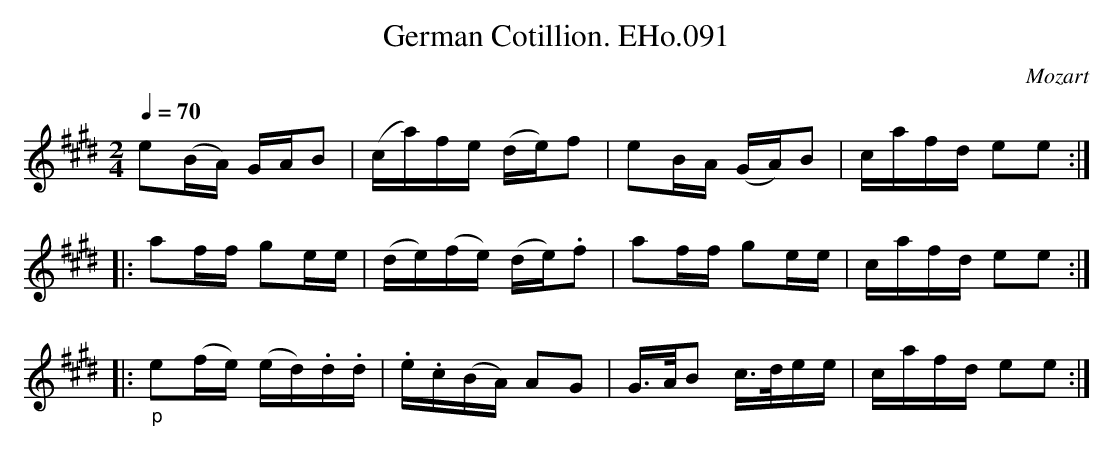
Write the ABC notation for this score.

X:1
T:German Cotillion. EHo.091
M:2/4
L:1/8
Q:1/4=70
C:Mozart
K:E
e(B/A/) G/A/B|(c/a/)f/e/ (d/e/)f|eB/A/ (G/A/)B|c/a/f/d/ ee:|
|:af/f/ ge/e/|(d/e/)(f/e/) (d/e/).f|af/f/ ge/e/|c/a/f/d/ ee:|
|:"_p"e(f/e/) (e/d/).d/.d/|.e/.c/(B/A/) AG|G/>A/B c/>d/e/e/|c/a/f/d/ ee:|
